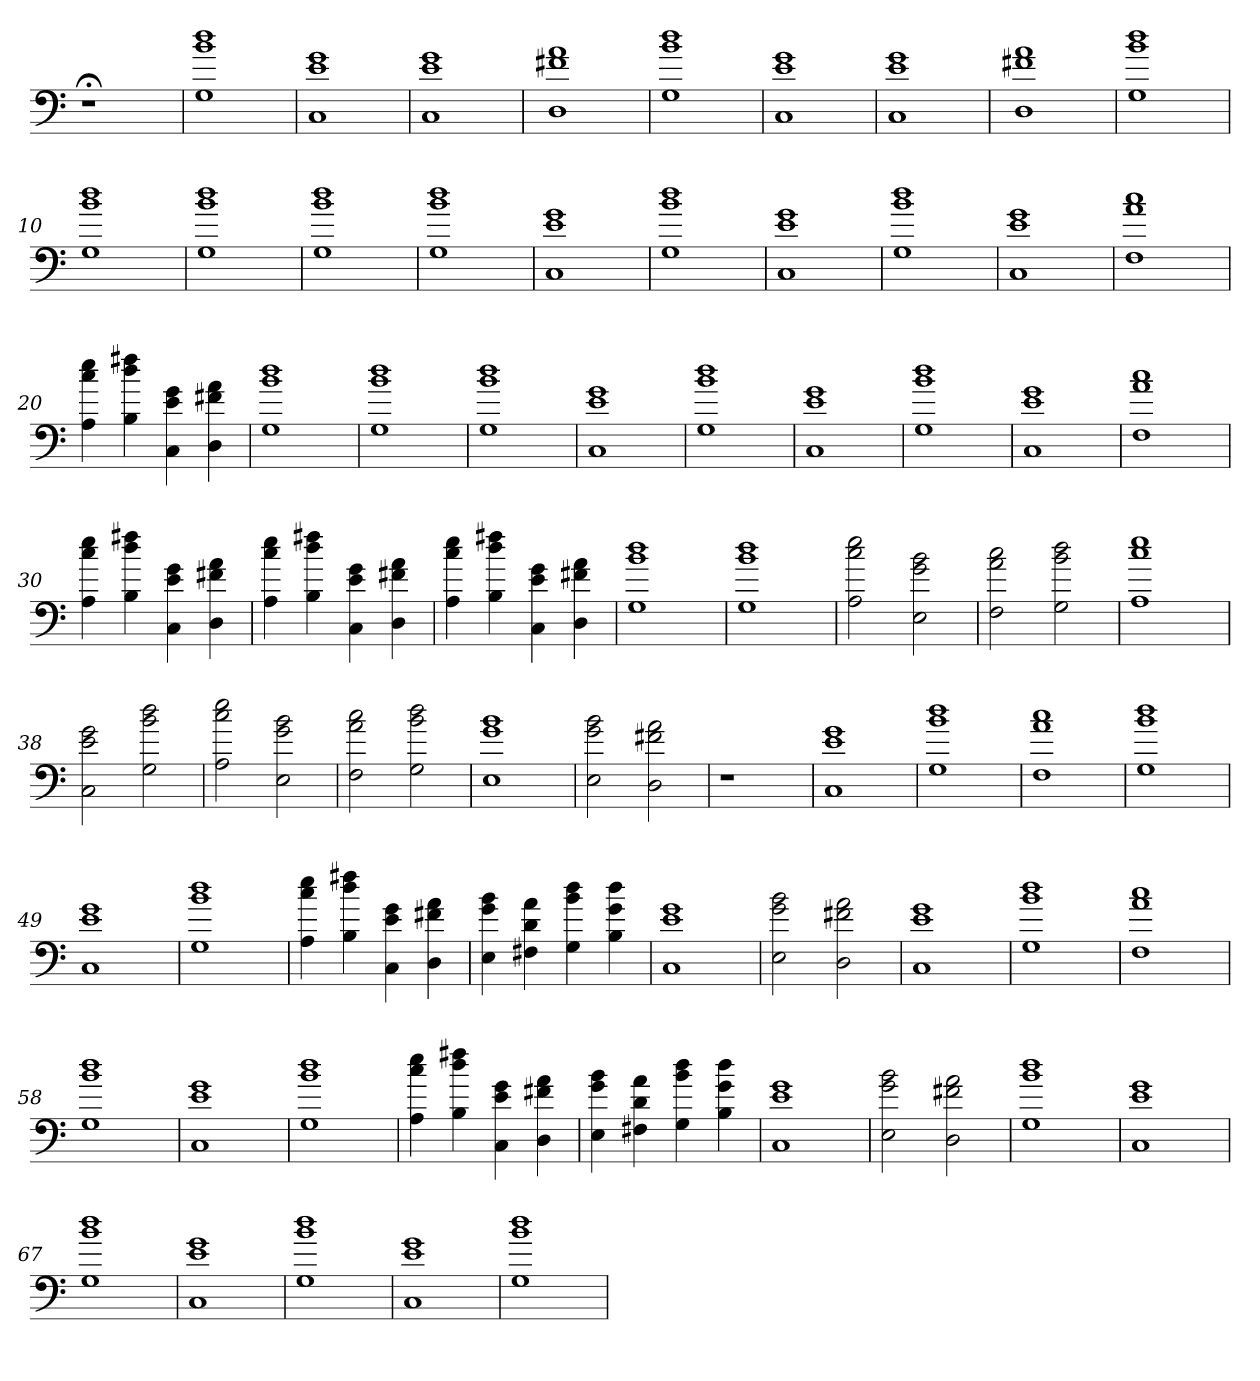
**kern
*part1
*staff1
=
1r;<
=1
1G 1b 1dd
=2
1C 1e 1g
=3
1C 1e 1g
=4
1D 1f#X 1a
=5
1G 1b 1dd
=6
1C 1e 1g
=7
1C 1e 1g
=8
1D 1f#X 1a
=9
1G 1b 1dd
=10
1G 1b 1dd
=11
1G 1b 1dd
=12
1G 1b 1dd
=13
1G 1b 1dd
=14
1C 1e 1g
=15
1G 1b 1dd
=16
1C 1e 1g
=17
1G 1b 1dd
=18
1C 1e 1g
=19
1F 1a 1cc
=20
4A 4cc 4ee
4B 4dd 4ff#X
4C 4e 4g
4D 4f#X 4a
=21
1G 1b 1dd
=22
1G 1b 1dd
=23
1G 1b 1dd
=24
1C 1e 1g
=25
1G 1b 1dd
=26
1C 1e 1g
=27
1G 1b 1dd
=28
1C 1e 1g
=29
1F 1a 1cc
=30
4A 4cc 4ee
4B 4dd 4ff#X
4C 4e 4g
4D 4f#X 4a
=31
4A 4cc 4ee
4B 4dd 4ff#X
4C 4e 4g
4D 4f#X 4a
=32
4A 4cc 4ee
4B 4dd 4ff#X
4C 4e 4g
4D 4f#X 4a
=33
1G 1b 1dd
=34
1G 1b 1dd
=35
2A 2cc 2ee
2E 2g 2b
=36
2F 2a 2cc
2G 2b 2dd
=37
1A 1cc 1ee
=38
2C 2e 2g
2G 2b 2dd
=39
2A 2cc 2ee
2E 2g 2b
=40
2F 2a 2cc
2G 2b 2dd
=41
1E 1g 1b
=42
2E 2g 2b
2D 2f#X 2a
=43
1r
=44
1r
=45
1C 1e 1g
=46
1G 1b 1dd
=47
1F 1a 1cc
=48
1G 1b 1dd
=49
1C 1e 1g
=50
1G 1b 1dd
=51
4A 4cc 4ee
4B 4dd 4ff#X
4C 4e 4g
4D 4f#X 4a
=52
4E 4g 4b
4F#X 4d 4a
4G 4b 4dd
4B 4g 4dd
=53
1C 1e 1g
=54
2E 2g 2b
2D 2f#X 2a
=55
1C 1e 1g
=56
1G 1b 1dd
=57
1F 1a 1cc
=58
1G 1b 1dd
=59
1C 1e 1g
=60
1G 1b 1dd
=61
4A 4cc 4ee
4B 4dd 4ff#X
4C 4e 4g
4D 4f#X 4a
=62
4E 4g 4b
4F#X 4d 4a
4G 4b 4dd
4B 4g 4dd
=63
1C 1e 1g
=64
2E 2g 2b
2D 2f#X 2a
=65
1G 1b 1dd
=66
1C 1e 1g
=67
1G 1b 1dd
=68
1C 1e 1g
=69
1G 1b 1dd
=70
1C 1e 1g
=71
1G 1b 1dd
=
*-
